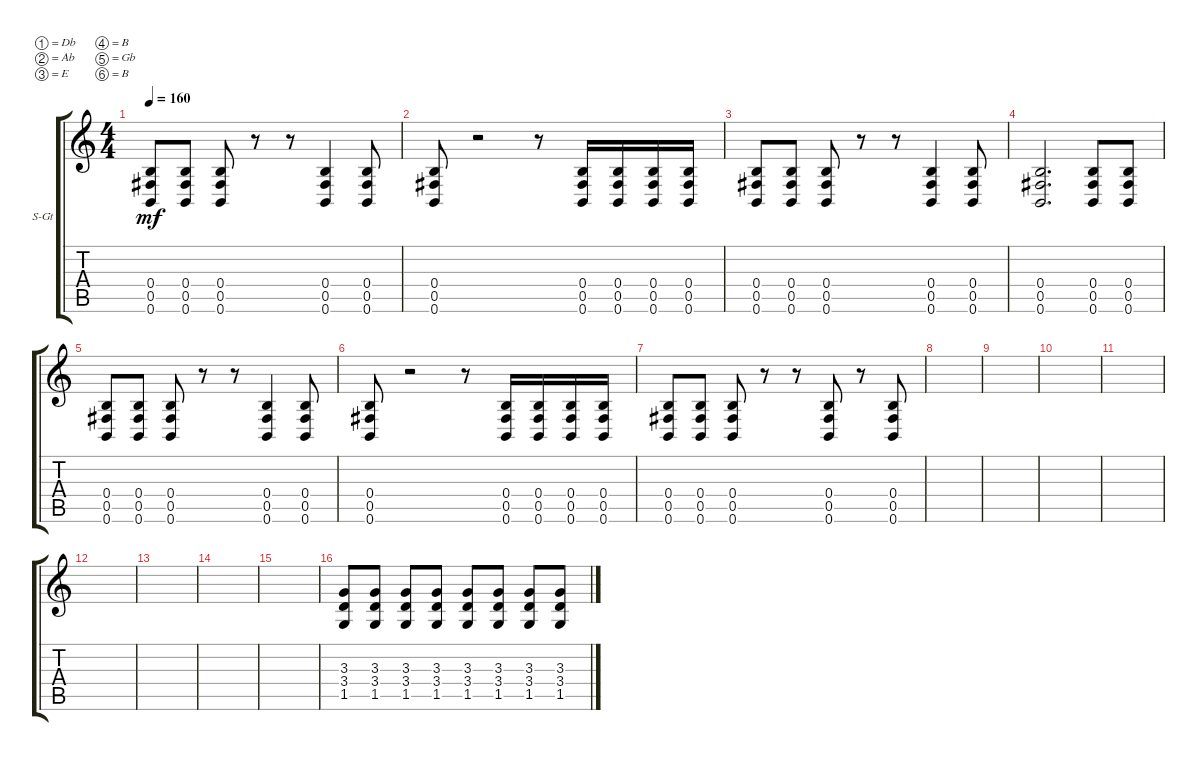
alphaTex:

\defaultSystemsLayout 4
\bracketExtendMode groupsimilarinstruments
\firstSystemTrackNameOrientation horizontal
\otherSystemsTrackNameOrientation horizontal
\track ("Guitar 2" "S-Gt") {instrument acousticguitarsteel}
\staff {score tabs}
\tuning (Db4 Ab3 E3 B2 Gb2 B1)
\ts (4 4)
\tempo 160
\clef g2
\ks c
(0.4 0.5 0.6).8{dy mf} (0.6 0.5 0.4).8 (0.4 0.5 0.6).8 r.8 r.8 (0.6 0.5 0.4).4 (0.4 0.5 0.6).8 |
(0.6 0.5 0.4).8 r.2 r.8 (0.6 0.5 0.4).16 (0.6 0.5 0.4).16 (0.6 0.5 0.4).16 (0.6 0.5 0.4).16 |
(0.4 0.5 0.6).8 (0.6 0.5 0.4).8 (0.4 0.5 0.6).8 r.8 r.8 (0.6 0.5 0.4).4 (0.4 0.5 0.6).8 |
(0.6 0.5 0.4).2{d} (0.6 0.5 0.4).8 (0.6 0.5 0.4).8 |
(0.4 0.5 0.6).8 (0.6 0.5 0.4).8 (0.4 0.5 0.6).8 r.8 r.8 (0.6 0.5 0.4).4 (0.4 0.5 0.6).8 |
(0.6 0.5 0.4).8 r.2 r.8 (0.6 0.5 0.4).16 (0.6 0.5 0.4).16 (0.6 0.5 0.4).16 (0.6 0.5 0.4).16 |
(0.4 0.5 0.6).8 (0.6 0.5 0.4).8 (0.4 0.5 0.6).8 r.8 r.8 (0.6 0.5 0.4).8 r.8 (0.4 0.5 0.6).8 |
|
|
|
|
|
|
|
|
(1.5 3.4 3.3).8 (1.5 3.4 3.3).8 (1.5 3.4 3.3).8 (1.5 3.4 3.3).8 (1.5 3.4 3.3).8 (1.5 3.4 3.3).8 (1.5 3.4 3.3).8 (1.5 3.4 3.3).8
